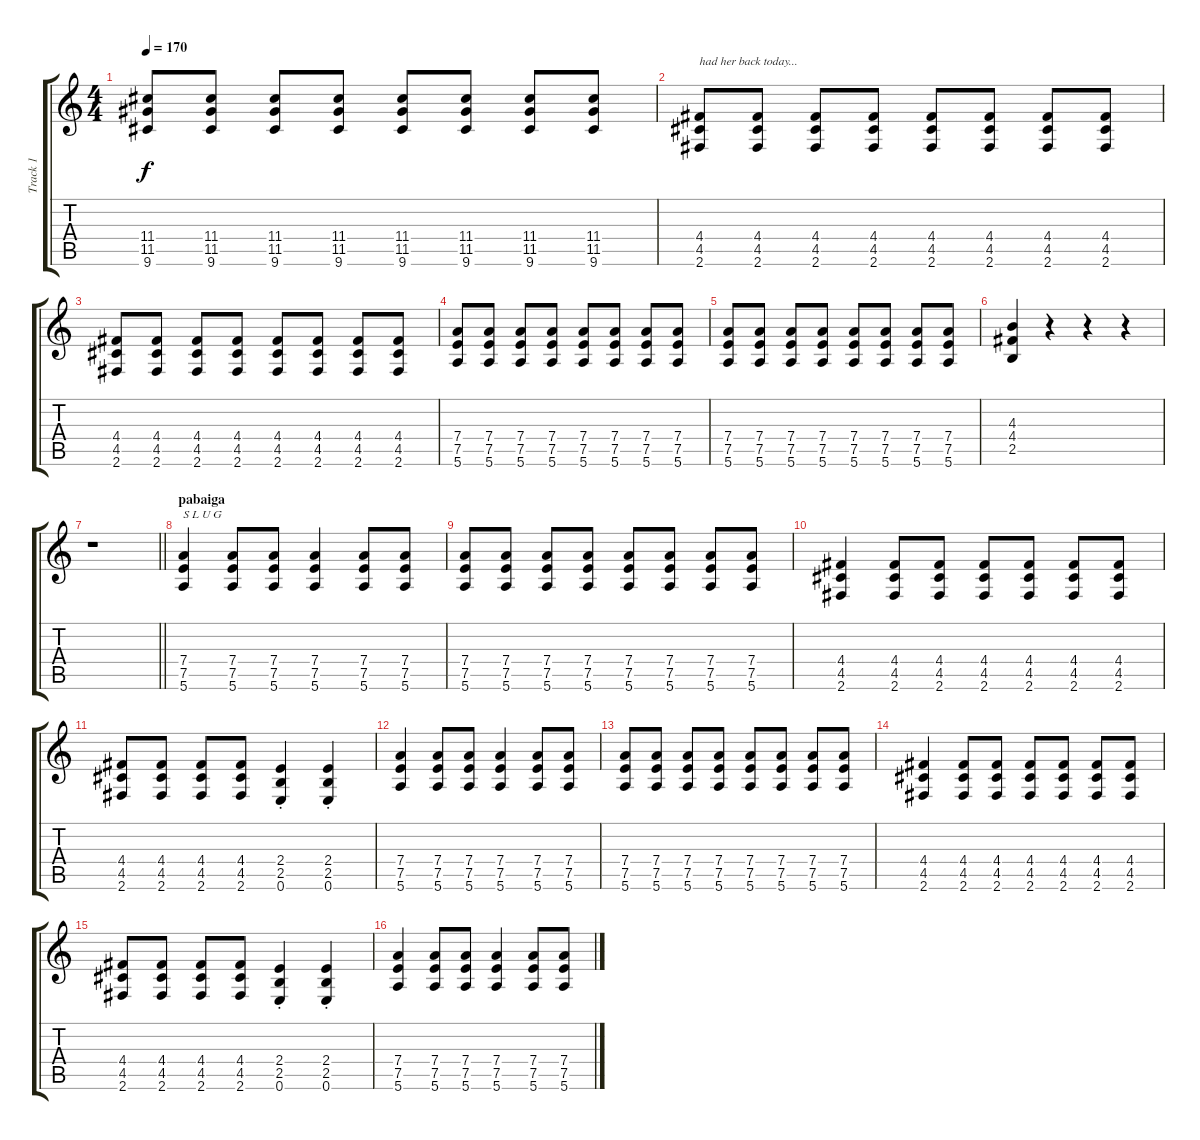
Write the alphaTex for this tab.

\track ("Track 1" "Track 1") {mute instrument acousticguitarsteel}
\staff {score tabs}
\tuning (E4 B3 G3 D3 A2 E2) {hide}
\ts (4 4)
\tempo 170
\clef g2
\ks c
(11.4 11.5 9.6).8{dy f} (11.4 11.5 9.6).8 (11.4 11.5 9.6).8 (11.4 11.5 9.6).8 (11.4 11.5 9.6).8 (11.4 11.5 9.6).8 (11.4 11.5 9.6).8 (11.4 11.5 9.6).8 |
(4.4 4.5 2.6).8{txt "had her back today..."} (4.4 4.5 2.6).8 (4.4 4.5 2.6).8 (4.4 4.5 2.6).8 (4.4 4.5 2.6).8 (4.4 4.5 2.6).8 (4.4 4.5 2.6).8 (4.4 4.5 2.6).8 |
(4.4 4.5 2.6).8 (4.4 4.5 2.6).8 (4.4 4.5 2.6).8 (4.4 4.5 2.6).8 (4.4 4.5 2.6).8 (4.4 4.5 2.6).8 (4.4 4.5 2.6).8 (4.4 4.5 2.6).8 |
(7.4 7.5 5.6).8 (7.4 7.5 5.6).8 (7.4 7.5 5.6).8 (7.4 7.5 5.6).8 (7.4 7.5 5.6).8 (7.4 7.5 5.6).8 (7.4 7.5 5.6).8 (7.4 7.5 5.6).8 |
(7.4 7.5 5.6).8 (7.4 7.5 5.6).8 (7.4 7.5 5.6).8 (7.4 7.5 5.6).8 (7.4 7.5 5.6).8 (7.4 7.5 5.6).8 (7.4 7.5 5.6).8 (7.4 7.5 5.6).8 |
(4.3 4.4 2.5).4 r.4 r.4 r.4 |
\barLineRight lightlight
r.1 |
\section ("" "pabaiga")
(7.4 7.5 5.6).4{txt "S L U G"} (7.4 7.5 5.6).8 (7.4 7.5 5.6).8 (7.4 7.5 5.6).4 (7.4 7.5 5.6).8 (7.4 7.5 5.6).8 |
(7.4 7.5 5.6).8 (7.4 7.5 5.6).8 (7.4 7.5 5.6).8 (7.4 7.5 5.6).8 (7.4 7.5 5.6).8 (7.4 7.5 5.6).8 (7.4 7.5 5.6).8 (7.4 7.5 5.6).8 |
(4.4 4.5 2.6).4 (4.4 4.5 2.6).8 (4.4 4.5 2.6).8 (4.4 4.5 2.6).8 (4.4 4.5 2.6).8 (4.4 4.5 2.6).8 (4.4 4.5 2.6).8 |
(4.4 4.5 2.6).8 (4.4 4.5 2.6).8 (4.4 4.5 2.6).8 (4.4 4.5 2.6).8 (2.4{st} 2.5{st} 0.6{st}).4 (2.4{st} 2.5{st} 0.6{st}).4 |
(7.4 7.5 5.6).4 (7.4 7.5 5.6).8 (7.4 7.5 5.6).8 (7.4 7.5 5.6).4 (7.4 7.5 5.6).8 (7.4 7.5 5.6).8 |
(7.4 7.5 5.6).8 (7.4 7.5 5.6).8 (7.4 7.5 5.6).8 (7.4 7.5 5.6).8 (7.4 7.5 5.6).8 (7.4 7.5 5.6).8 (7.4 7.5 5.6).8 (7.4 7.5 5.6).8 |
(4.4 4.5 2.6).4 (4.4 4.5 2.6).8 (4.4 4.5 2.6).8 (4.4 4.5 2.6).8 (4.4 4.5 2.6).8 (4.4 4.5 2.6).8 (4.4 4.5 2.6).8 |
(4.4 4.5 2.6).8 (4.4 4.5 2.6).8 (4.4 4.5 2.6).8 (4.4 4.5 2.6).8 (2.4{st} 2.5{st} 0.6{st}).4 (2.4{st} 2.5{st} 0.6{st}).4 |
(7.4 7.5 5.6).4 (7.4 7.5 5.6).8 (7.4 7.5 5.6).8 (7.4 7.5 5.6).4 (7.4 7.5 5.6).8 (7.4 7.5 5.6).8
